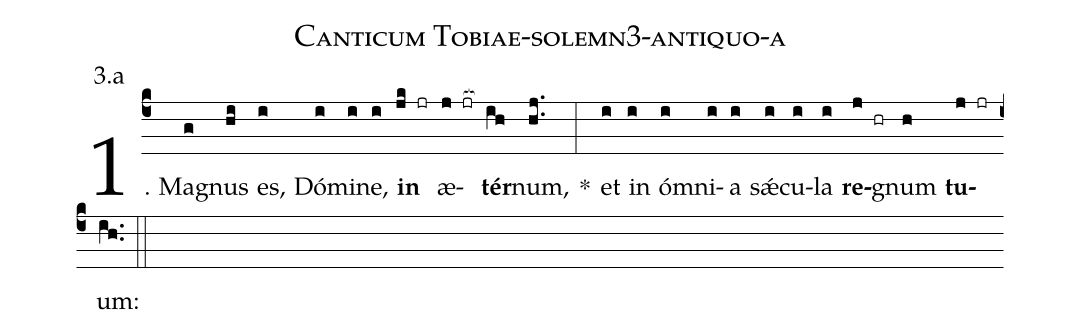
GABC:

name: Canticum Tobiae-solemn3-antiquo-a;
annotation: 3.a;
%%
(c4)1. Ma(g)gnus(hi) es,(i) Dó(i)mi(i)ne,(i) <b>in</b>(jk jr) æ(j jr[ocb:1{])<b>tér</b>(ih[ocb:0}])num,(hj..) *(:) et(i) in(i) óm(i)ni(i)a(i) sǽ(i)cu(i)la(i) <b>re</b>(j hr)gnum(h) <b>tu</b>(j jr)um:(ih..) (::)
